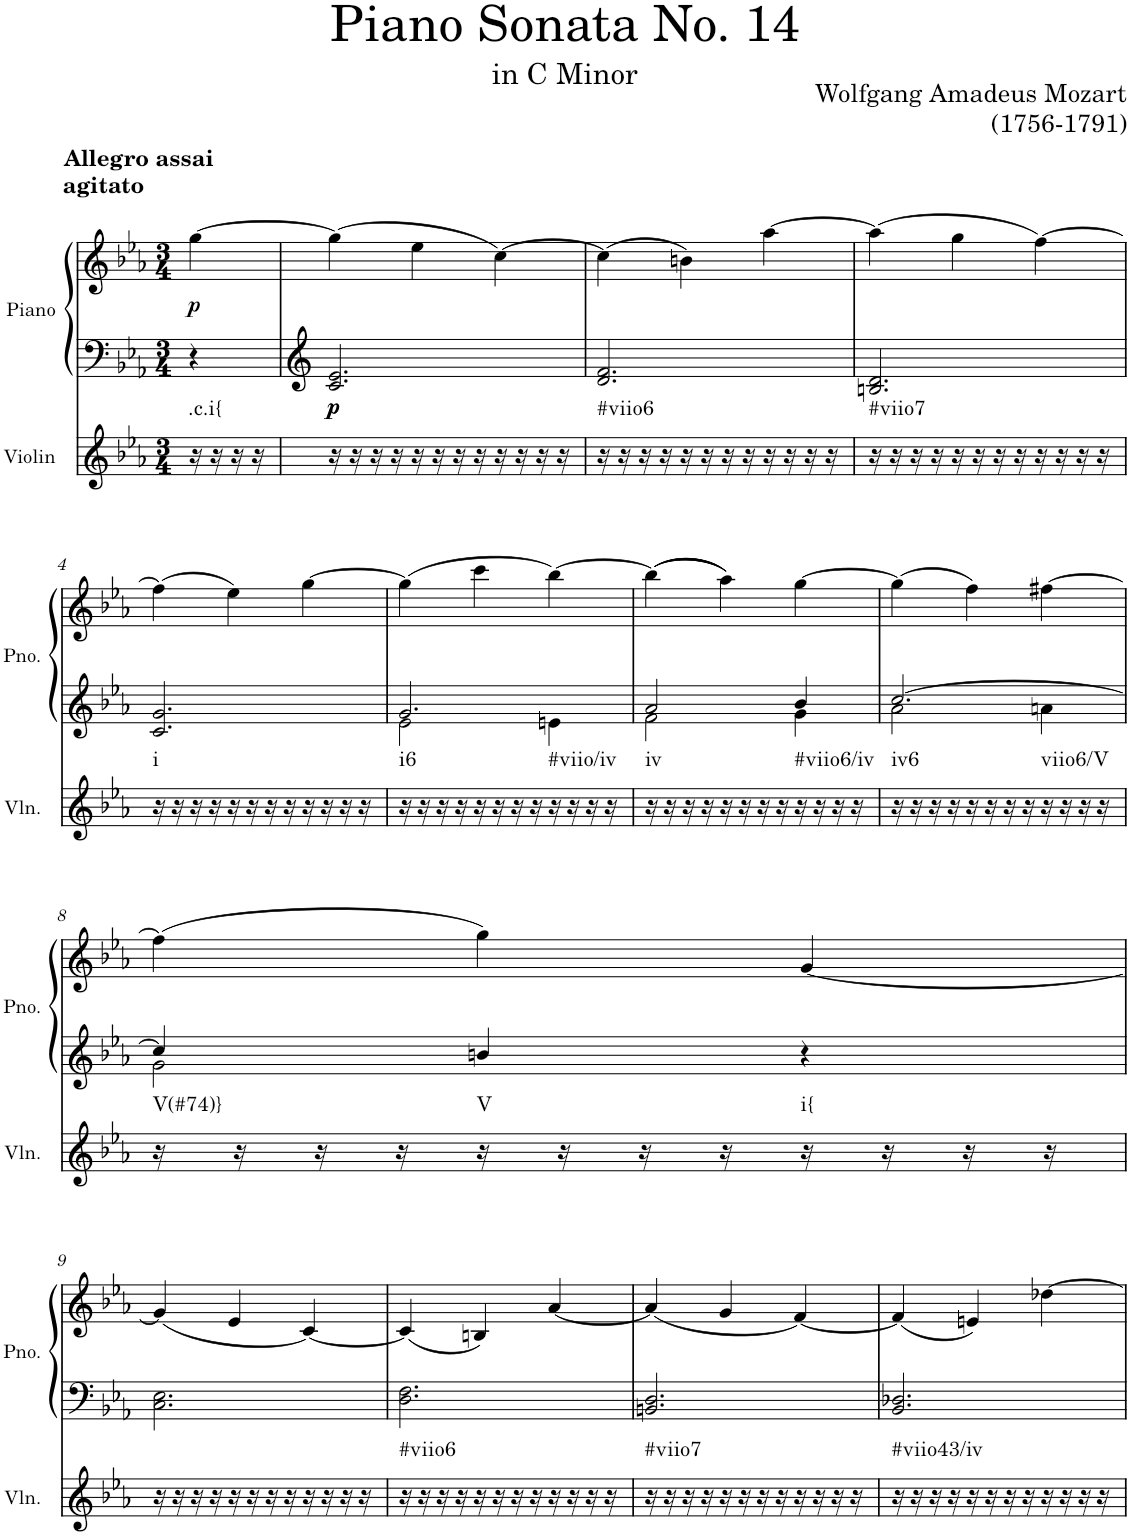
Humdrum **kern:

**kern	**harte	**kern	**kern	**dynam
*part2	*part2	*part1	*part1	*part1
*staff3	*	*staff2	*staff1	*staff1/2
*I"Violin	*	*I"Piano	*	*
*I'Vln.	*	*I'Pno.	*	*
*clefG2	*	*clefF4	*clefG2	*
*k[b-e-a-]	*	*k[b-e-a-]	*k[b-e-a-]	*
*M3/4	*	*M3/4	*M3/4	*
=	=	=	=	=
!	!	!	!LO:TX:a:B:t=Allegro assai	!
!	!	!	!LO:TX:a:t=agitato	!
!	!LO:H:kt=.c.i{	!	!	!LO:DY:b
16r	N	4r	[4gg\	p
16r	.	.	.	.
16r	.	.	.	.
16r	.	.	.	.
=1	=1	=1	=1	=1
!	!	!	!	!LO:DY:b=2
!	!	!	!	!LO:DY:n=1:b=2
16r	.	2.c/ 2.e-/	(4gg\]	p p
16r	.	.	.	.
16r	.	.	.	.
16r	.	.	.	.
16r	.	.	4ee-\	.
16r	.	.	.	.
16r	.	.	.	.
16r	.	.	.	.
16r	.	.	[4cc\)	.
16r	.	.	.	.
16r	.	.	.	.
16r	.	.	.	.
=2	=2	=2	=2	=2
!	!LO:H:kt=#viio6	!	!	!
16r	N	2.d/ 2.f/	(4cc\]	.
16r	.	.	.	.
16r	.	.	.	.
16r	.	.	.	.
16r	.	.	4bn\)	.
16r	.	.	.	.
16r	.	.	.	.
16r	.	.	.	.
16r	.	.	[4aa-\	.
16r	.	.	.	.
16r	.	.	.	.
16r	.	.	.	.
=3	=3	=3	=3	=3
!	!LO:H:kt=#viio7	!	!	!
16r	N	2.Bn/ 2.d/	(4aa-\]	.
16r	.	.	.	.
16r	.	.	.	.
16r	.	.	.	.
16r	.	.	4gg\	.
16r	.	.	.	.
16r	.	.	.	.
16r	.	.	.	.
16r	.	.	[4ff\)	.
16r	.	.	.	.
16r	.	.	.	.
16r	.	.	.	.
!!LO:LB:g=z
=4	=4	=4	=4	=4
!	!LO:H:kt=i	!	!	!
16r	N	2.c/ 2.g/	(4ff\]	.
16r	.	.	.	.
16r	.	.	.	.
16r	.	.	.	.
16r	.	.	4ee-\)	.
16r	.	.	.	.
16r	.	.	.	.
16r	.	.	.	.
16r	.	.	[4gg\	.
16r	.	.	.	.
16r	.	.	.	.
16r	.	.	.	.
=5	=5	=5	=5	=5
*	*	*^	*	*
!	!LO:H:kt=i6	!	!	!	!
16r	N	2.g/	2e-\	(4gg\]	.
16r	.	.	.	.	.
16r	.	.	.	.	.
16r	.	.	.	.	.
16r	.	.	.	4ccc\	.
16r	.	.	.	.	.
16r	.	.	.	.	.
16r	.	.	.	.	.
!	!LO:H:kt=#viio/iv	!	!	!	!
16r	N	.	4en\	[4bb-\)	.
16r	.	.	.	.	.
16r	.	.	.	.	.
16r	.	.	.	.	.
=6	=6	=6	=6	=6	=6
!	!LO:H:kt=iv	!	!	!	!
16r	N	2a-/	2f\	((4bb-\]	.
16r	.	.	.	.	.
16r	.	.	.	.	.
16r	.	.	.	.	.
16r	.	.	.	4aa-\))	.
16r	.	.	.	.	.
16r	.	.	.	.	.
16r	.	.	.	.	.
!	!LO:H:kt=#viio6/iv	!	!	!	!
16r	N	4b-/	4g\	[4gg\	.
16r	.	.	.	.	.
16r	.	.	.	.	.
16r	.	.	.	.	.
=7	=7	=7	=7	=7	=7
!	!LO:H:kt=iv6	!	!	!	!
16r	N	[2.cc/	2a-\	(4gg\]	.
16r	.	.	.	.	.
16r	.	.	.	.	.
16r	.	.	.	.	.
16r	.	.	.	4ff\)	.
16r	.	.	.	.	.
16r	.	.	.	.	.
16r	.	.	.	.	.
!	!LO:H:kt=viio6/V	!	!	!	!
16r	N	.	4an\	[4ff#X\	.
16r	.	.	.	.	.
16r	.	.	.	.	.
16r	.	.	.	.	.
!!LO:LB:g=z
=8	=8	=8	=8	=8	=8
!	!LO:H:kt=V(#74)}	!	!	!	!
16r	N	4cc/]	2g\	(4ff#\]	.
16r	.	.	.	.	.
16r	.	.	.	.	.
16r	.	.	.	.	.
!	!LO:H:kt=V	!	!	!	!
16r	N	4bn/	.	4gg\)	.
16r	.	.	.	.	.
16r	.	.	.	.	.
16r	.	.	.	.	.
!	!LO:H:kt=i{	!	!	!	!
16r	N	4r	4ryy	[4g/	.
16r	.	.	.	.	.
16r	.	.	.	.	.
16r	.	.	.	.	.
*	*	*v	*v	*	*
!!LO:LB:g=z
=9	=9	=9	=9	=9
16r	.	2.C\ 2.E-\	(4g/]	.
16r	.	.	.	.
16r	.	.	.	.
16r	.	.	.	.
16r	.	.	4e-/	.
16r	.	.	.	.
16r	.	.	.	.
16r	.	.	.	.
16r	.	.	[4c/)	.
16r	.	.	.	.
16r	.	.	.	.
16r	.	.	.	.
=10	=10	=10	=10	=10
!	!LO:H:kt=#viio6	!	!	!
16r	N	2.D\ 2.F\	(4c/]	.
16r	.	.	.	.
16r	.	.	.	.
16r	.	.	.	.
16r	.	.	4Bn/)	.
16r	.	.	.	.
16r	.	.	.	.
16r	.	.	.	.
16r	.	.	[4a-/	.
16r	.	.	.	.
16r	.	.	.	.
16r	.	.	.	.
=11	=11	=11	=11	=11
!	!LO:H:kt=#viio7	!	!	!
16r	N	2.BBn/ 2.D/	(4a-/]	.
16r	.	.	.	.
16r	.	.	.	.
16r	.	.	.	.
16r	.	.	4g/	.
16r	.	.	.	.
16r	.	.	.	.
16r	.	.	.	.
16r	.	.	[4f/)	.
16r	.	.	.	.
16r	.	.	.	.
16r	.	.	.	.
=12	=12	=12	=12	=12
!	!LO:H:kt=#viio43/iv	!	!	!
16r	N	2.BB-/ 2.D-X/	(4f/]	.
16r	.	.	.	.
16r	.	.	.	.
16r	.	.	.	.
16r	.	.	4en/)	.
16r	.	.	.	.
16r	.	.	.	.
16r	.	.	.	.
16r	.	.	[4dd-X\	.
16r	.	.	.	.
16r	.	.	.	.
16r	.	.	.	.
=	=	=	=	=
*-	*-	*-	*-	*-
